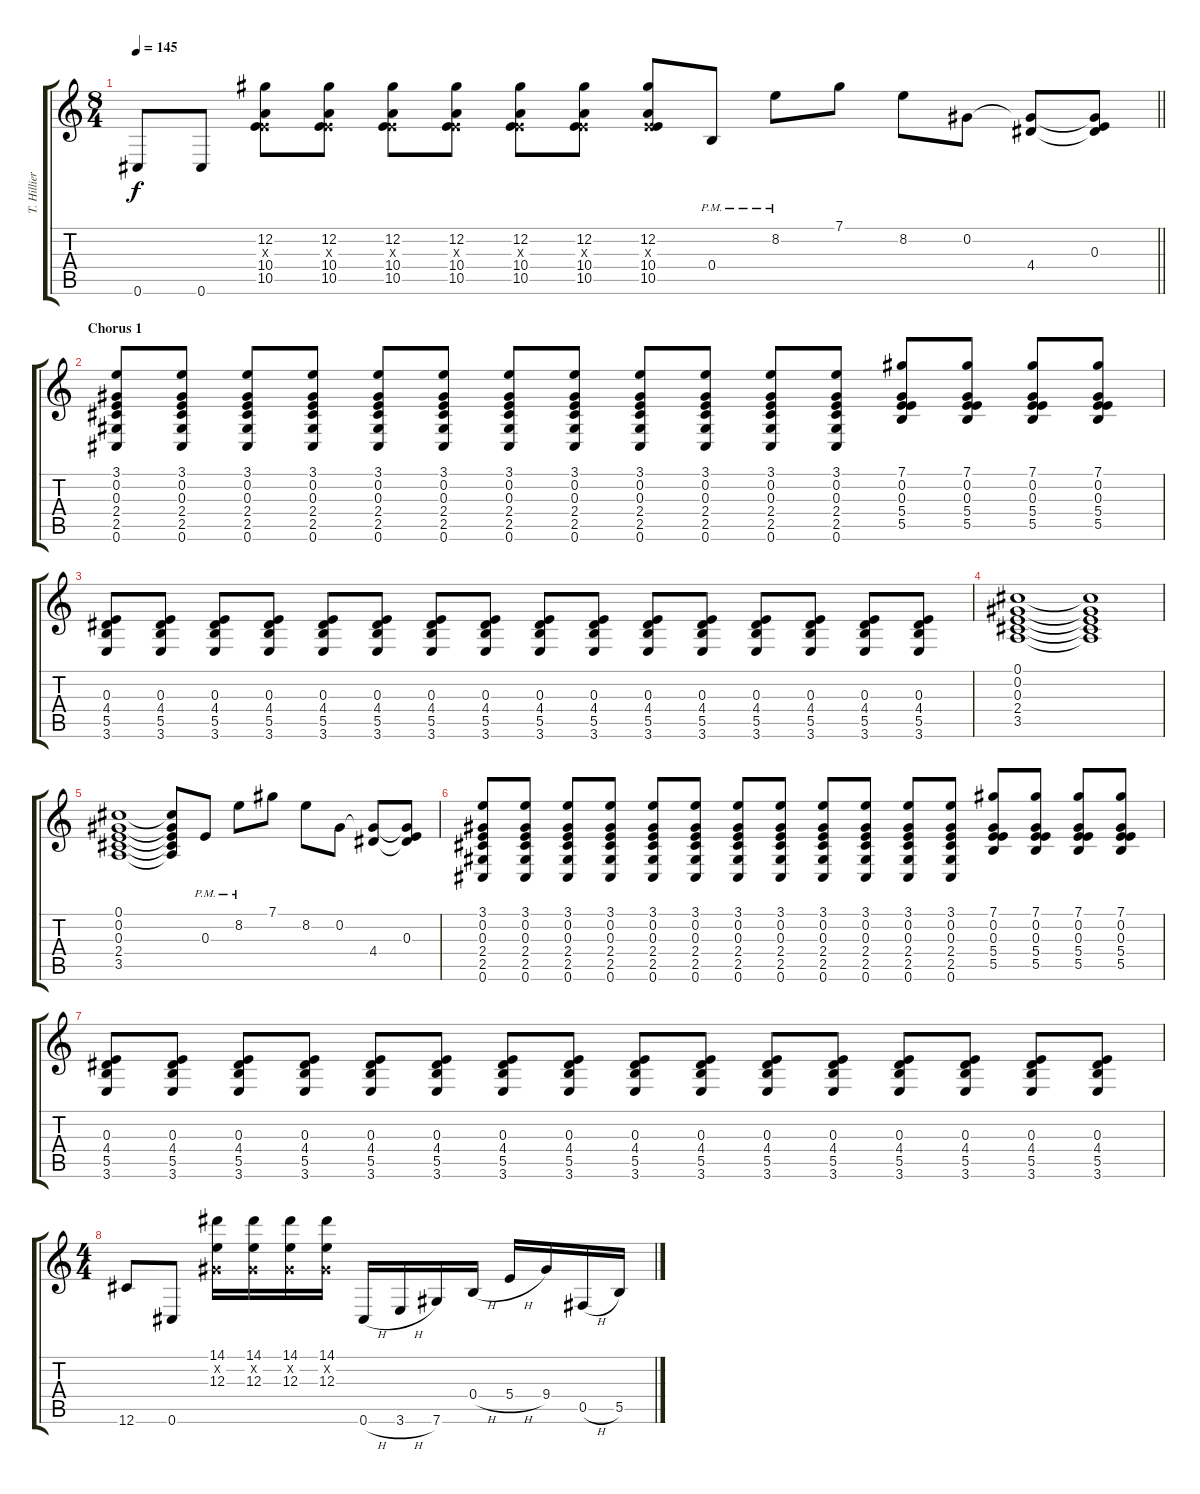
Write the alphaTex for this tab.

\track ("T. Hillier-Brook" "T. Hillier") {instrument distortionguitar}
\staff {score tabs}
\tuning (Db4 Ab3 E3 B2 Gb2 Db2) {hide}
\ts (8 4)
\tempo 145
\clef g2
\barLineRight lightlight
\ks c
0.6.8{dy f} 0.6.8 (12.2 0.3{x} 10.4 10.5).8 (12.2 0.3{x} 10.4 10.5).8 (12.2 0.3{x} 10.4 10.5).8 (12.2 0.3{x} 10.4 10.5).8 (12.2 0.3{x} 10.4 10.5).8 (12.2 0.3{x} 10.4 10.5).8 (12.2 0.3{x} 10.4 10.5).8 0.4{pm}.8 8.2{pm}.8 7.1.8 8.2.8 0.2.8 (0.2{t} 4.4).8 (0.2{t} 0.3 4.4{t}).8 |
\section ("" "Chorus 1")
(3.1 0.2 0.3 2.4 2.5 0.6).8 (3.1 0.2 0.3 2.4 2.5 0.6).8 (3.1 0.2 0.3 2.4 2.5 0.6).8 (3.1 0.2 0.3 2.4 2.5 0.6).8 (3.1 0.2 0.3 2.4 2.5 0.6).8 (3.1 0.2 0.3 2.4 2.5 0.6).8 (3.1 0.2 0.3 2.4 2.5 0.6).8 (3.1 0.2 0.3 2.4 2.5 0.6).8 (3.1 0.2 0.3 2.4 2.5 0.6).8 (3.1 0.2 0.3 2.4 2.5 0.6).8 (3.1 0.2 0.3 2.4 2.5 0.6).8 (3.1 0.2 0.3 2.4 2.5 0.6).8 (7.1 0.2 0.3 5.4 5.5).8 (7.1 0.2 0.3 5.4 5.5).8 (7.1 0.2 0.3 5.4 5.5).8 (7.1 0.2 0.3 5.4 5.5).8 |
(0.3 4.4 5.5 3.6).8 (0.3 4.4 5.5 3.6).8 (0.3 4.4 5.5 3.6).8 (0.3 4.4 5.5 3.6).8 (0.3 4.4 5.5 3.6).8 (0.3 4.4 5.5 3.6).8 (0.3 4.4 5.5 3.6).8 (0.3 4.4 5.5 3.6).8 (0.3 4.4 5.5 3.6).8 (0.3 4.4 5.5 3.6).8 (0.3 4.4 5.5 3.6).8 (0.3 4.4 5.5 3.6).8 (0.3 4.4 5.5 3.6).8 (0.3 4.4 5.5 3.6).8 (0.3 4.4 5.5 3.6).8 (0.3 4.4 5.5 3.6).8 |
(0.1 0.2 0.3 2.4 3.5).1 (0.1{t} 0.2{t} 0.3{t} 2.4{t} 3.5{t}).1 |
(0.1 0.2 0.3 2.4 3.5).1 (0.1{t} 0.2{t} 0.3{t} 2.4{t} 3.5{t}).8 0.3{pm}.8 8.2{pm}.8 7.1.8 8.2.8 0.2.8 (0.2{t} 4.4).8 (0.2{t} 0.3 4.4{t}).8 |
(3.1 0.2 0.3 2.4 2.5 0.6).8 (3.1 0.2 0.3 2.4 2.5 0.6).8 (3.1 0.2 0.3 2.4 2.5 0.6).8 (3.1 0.2 0.3 2.4 2.5 0.6).8 (3.1 0.2 0.3 2.4 2.5 0.6).8 (3.1 0.2 0.3 2.4 2.5 0.6).8 (3.1 0.2 0.3 2.4 2.5 0.6).8 (3.1 0.2 0.3 2.4 2.5 0.6).8 (3.1 0.2 0.3 2.4 2.5 0.6).8 (3.1 0.2 0.3 2.4 2.5 0.6).8 (3.1 0.2 0.3 2.4 2.5 0.6).8 (3.1 0.2 0.3 2.4 2.5 0.6).8 (7.1 0.2 0.3 5.4 5.5).8 (7.1 0.2 0.3 5.4 5.5).8 (7.1 0.2 0.3 5.4 5.5).8 (7.1 0.2 0.3 5.4 5.5).8 |
(0.3 4.4 5.5 3.6).8 (0.3 4.4 5.5 3.6).8 (0.3 4.4 5.5 3.6).8 (0.3 4.4 5.5 3.6).8 (0.3 4.4 5.5 3.6).8 (0.3 4.4 5.5 3.6).8 (0.3 4.4 5.5 3.6).8 (0.3 4.4 5.5 3.6).8 (0.3 4.4 5.5 3.6).8 (0.3 4.4 5.5 3.6).8 (0.3 4.4 5.5 3.6).8 (0.3 4.4 5.5 3.6).8 (0.3 4.4 5.5 3.6).8 (0.3 4.4 5.5 3.6).8 (0.3 4.4 5.5 3.6).8 (0.3 4.4 5.5 3.6).8 |
\ts (4 4)
12.6.8 0.6.8 (14.1 0.2{x} 12.3).16 (14.1 0.2{x} 12.3).16 (14.1 0.2{x} 12.3).16 (14.1 0.2{x} 12.3).16 0.6{h}.16 3.6{h}.16 7.6.16 0.4{h}.16 5.4{h}.16 9.4.16 0.5{h}.16 5.5{h}.16
